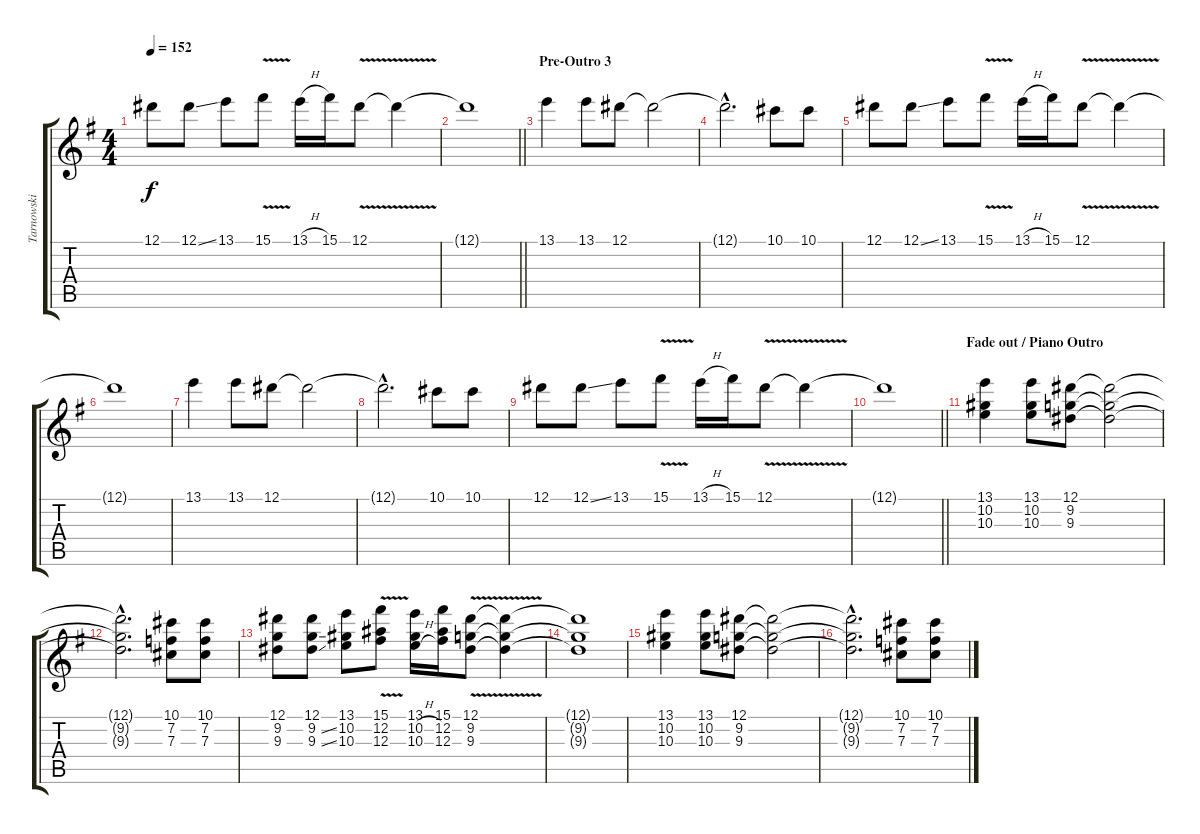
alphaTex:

\track ("Tarnowski" "Tarnowski") {instrument distortionguitar}
\staff {score tabs}
\tuning (Eb4 Bb3 Gb3 Db3 Ab2 Eb2) {hide}
\ts (4 4)
\tempo 152
\clef g2
\ks g
12.1.8{dy f} 12.1{ss}.8 13.1.8 15.1{v}.8 13.1{h}.16 15.1.16 12.1{v}.8 12.1{t}.4 |
\barLineRight lightlight
12.1{t}.1 |
\section ("" "Pre-Outro 3")
13.1.4 13.1.8 12.1.8 12.1{t}.2 |
12.1{hac t}.2{d} 10.1.8 10.1.8 |
12.1.8 12.1{ss}.8 13.1.8 15.1{v}.8 13.1{h}.16 15.1.16 12.1{v}.8 12.1{t}.4 |
12.1{t}.1 |
13.1.4 13.1.8 12.1.8 12.1{t}.2 |
12.1{hac t}.2{d} 10.1.8 10.1.8 |
12.1.8 12.1{ss}.8 13.1.8 15.1{v}.8 13.1{h}.16 15.1.16 12.1{v}.8 12.1{t}.4 |
\barLineRight lightlight
12.1{t}.1 |
\section ("" "Fade out / Piano Outro")
(13.1 10.2 10.3).4{volume 10} (13.1 10.2 10.3).8 (12.1 9.2 9.3).8 (12.1{t} 9.2{t} 9.3{t}).2 |
(12.1{hac t} 9.2{hac t} 9.3{hac t}).2{d} (10.1 7.2 7.3).8 (10.1 7.2 7.3).8 |
(12.1 9.2 9.3).8 (12.1 9.2{ss} 9.3{ss}).8 (13.1 10.2 10.3).8 (15.1{v} 12.2{v} 12.3{v}).8 (13.1 10.2{h} 10.3{h}).16 (15.1 12.2 12.3).16 (12.1{v} 9.2{v} 9.3{v}).8 (12.1{t} 9.2{t} 9.3{t}).4 |
(12.1{t} 9.2{t} 9.3{t}).1 |
(13.1 10.2 10.3).4{volume 6} (13.1 10.2 10.3).8 (12.1 9.2 9.3).8 (12.1{t} 9.2{t} 9.3{t}).2 |
(12.1{hac t} 9.2{hac t} 9.3{hac t}).2{d} (10.1 7.2 7.3).8 (10.1 7.2 7.3).8
